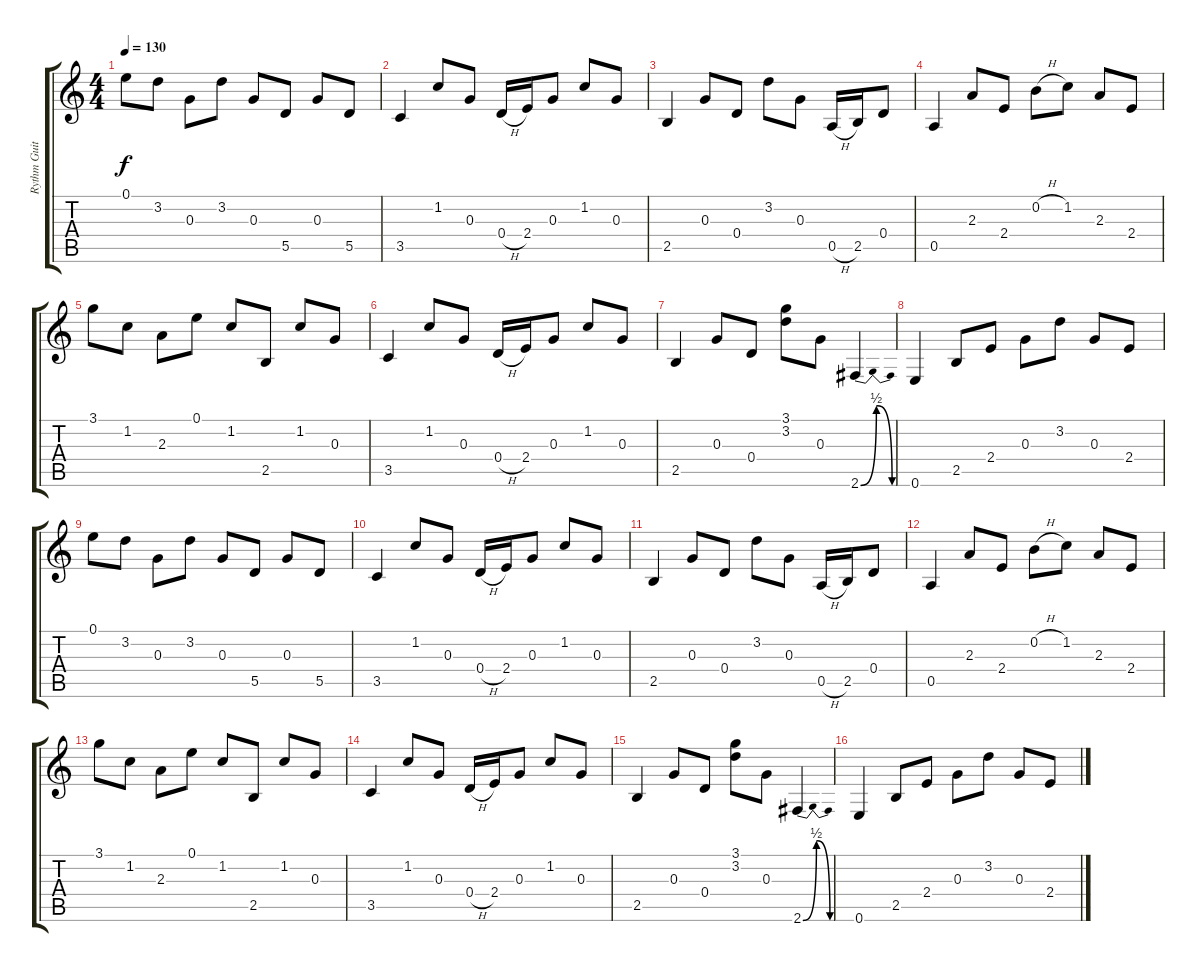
\track ("Rythm Guitar" "Rythm Guit") {instrument acousticguitarsteel}
\staff {score tabs}
\tuning (E4 B3 G3 D3 A2 E2) {hide}
\ts (4 4)
\tempo 130
\clef g2
\ks c
0.1.8{dy f} 3.2.8 0.3.8 3.2.8 0.3.8 5.5.8 0.3.8 5.5.8 |
3.5.4 1.2.8 0.3.8 0.4{h}.16 2.4.16 0.3.8 1.2.8 0.3.8 |
2.5.4 0.3.8 0.4.8 3.2.8 0.3.8 0.5{h}.16 2.5.16 0.4.8 |
0.5.4 2.3.8 2.4.8 0.2{h}.8 1.2.8 2.3.8 2.4.8 |
3.1.8 1.2.8 2.3.8 0.1.8 1.2.8 2.5.8 1.2.8 0.3.8 |
3.5.4 1.2.8 0.3.8 0.4{h}.16 2.4.16 0.3.8 1.2.8 0.3.8 |
2.5.4 0.3.8 0.4.8 (3.1 3.2).8 0.3.8 2.6{be (bendrelease 0 0 30 2 30 2 60 0)}.4 |
0.6.4 2.5.8 2.4.8 0.3.8 3.2.8 0.3.8 2.4.8 |
0.1.8 3.2.8 0.3.8 3.2.8 0.3.8 5.5.8 0.3.8 5.5.8 |
3.5.4 1.2.8 0.3.8 0.4{h}.16 2.4.16 0.3.8 1.2.8 0.3.8 |
2.5.4 0.3.8 0.4.8 3.2.8 0.3.8 0.5{h}.16 2.5.16 0.4.8 |
0.5.4 2.3.8 2.4.8 0.2{h}.8 1.2.8 2.3.8 2.4.8 |
3.1.8 1.2.8 2.3.8 0.1.8 1.2.8 2.5.8 1.2.8 0.3.8 |
3.5.4 1.2.8 0.3.8 0.4{h}.16 2.4.16 0.3.8 1.2.8 0.3.8 |
2.5.4 0.3.8 0.4.8 (3.1 3.2).8 0.3.8 2.6{be (bendrelease 0 0 30 2 30 2 60 0)}.4 |
0.6.4 2.5.8 2.4.8 0.3.8 3.2.8 0.3.8 2.4.8
